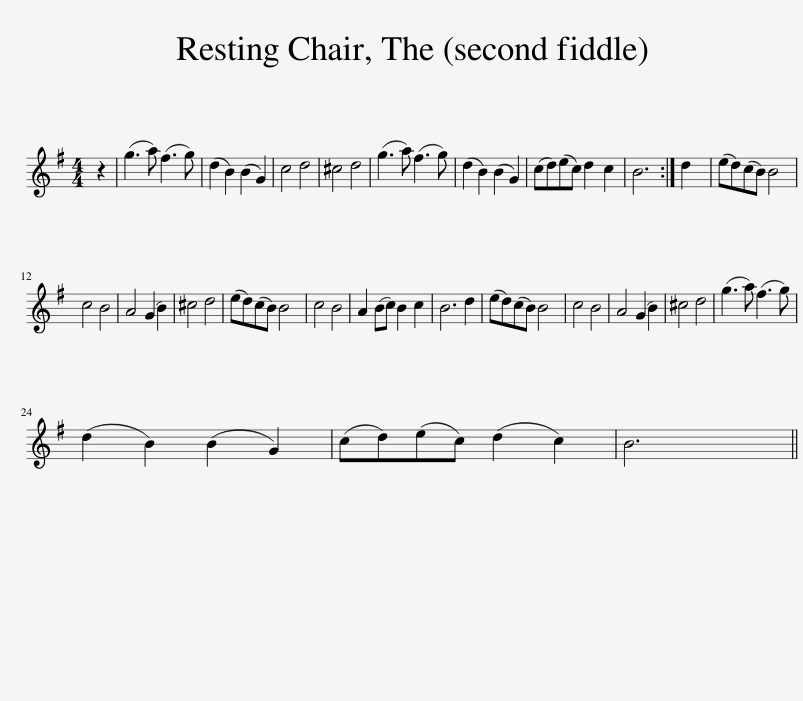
X:1
L:1/8
M:4/4
I:linebreak $
K:G
V:1 treble
V:1
 z2 | (g3 a) (f3 g) | (d2 B2) (B2 G2) | c4 d4 | ^c4 d4 | %5
 (g3 a) (f3 g) | (d2 B2) (B2 G2) | (cd)(ec) d2 c2 | B6 :| d2 | %10
 (ed)(cB) B4 |$ c4 B4 | A4 (G2 B2) | ^c4 d4 | (ed)(cB) B4 | %15
 c4 B4 | A2 (Bc) B2 c2 | B6 d2 | (ed)(cB) B4 | c4 B4 | %20
 A4 (G2 B2) | ^c4 d4 | (g3 a) (f3 g) |$ (d2 B2) (B2 G2) | (cd)(ec) (d2 c2) | %25
 B6 || %26
